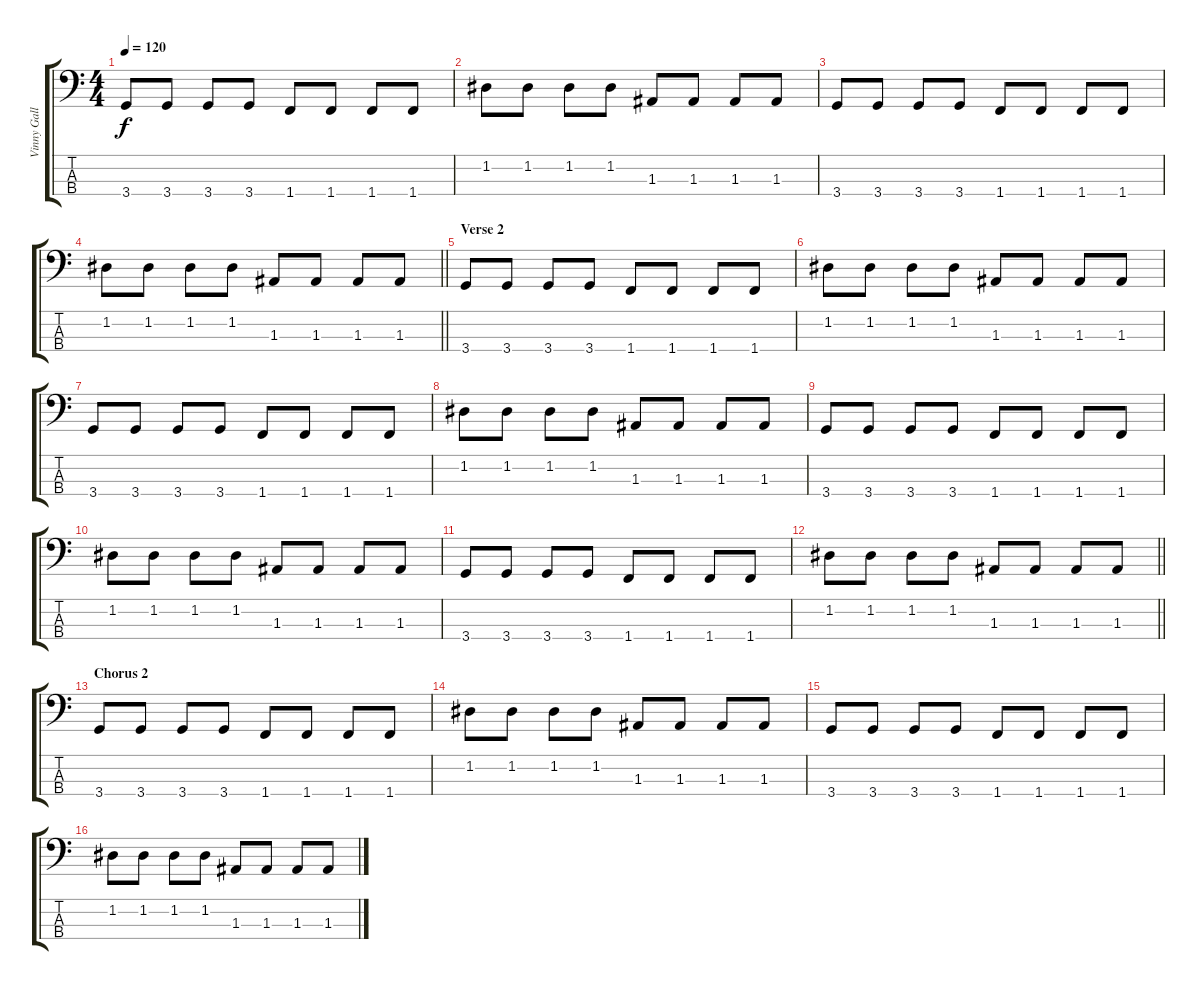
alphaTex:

\track ("Vinny Gallagher" "Vinny Gall") {instrument electricbassfinger}
\staff {score tabs}
\tuning (G2 D2 A1 E1) {hide}
\ts (4 4)
\tempo 120
\clef f4
\ks c
3.4.8{dy f} 3.4.8 3.4.8 3.4.8 1.4.8 1.4.8 1.4.8 1.4.8 |
1.2.8 1.2.8 1.2.8 1.2.8 1.3.8 1.3.8 1.3.8 1.3.8 |
3.4.8 3.4.8 3.4.8 3.4.8 1.4.8 1.4.8 1.4.8 1.4.8 |
\barLineRight lightlight
1.2.8 1.2.8 1.2.8 1.2.8 1.3.8 1.3.8 1.3.8 1.3.8 |
\section ("" "Verse 2")
3.4.8 3.4.8 3.4.8 3.4.8 1.4.8 1.4.8 1.4.8 1.4.8 |
1.2.8 1.2.8 1.2.8 1.2.8 1.3.8 1.3.8 1.3.8 1.3.8 |
3.4.8 3.4.8 3.4.8 3.4.8 1.4.8 1.4.8 1.4.8 1.4.8 |
1.2.8 1.2.8 1.2.8 1.2.8 1.3.8 1.3.8 1.3.8 1.3.8 |
3.4.8 3.4.8 3.4.8 3.4.8 1.4.8 1.4.8 1.4.8 1.4.8 |
1.2.8 1.2.8 1.2.8 1.2.8 1.3.8 1.3.8 1.3.8 1.3.8 |
3.4.8 3.4.8 3.4.8 3.4.8 1.4.8 1.4.8 1.4.8 1.4.8 |
\barLineRight lightlight
1.2.8 1.2.8 1.2.8 1.2.8 1.3.8 1.3.8 1.3.8 1.3.8 |
\section ("" "Chorus 2")
3.4.8 3.4.8 3.4.8 3.4.8 1.4.8 1.4.8 1.4.8 1.4.8 |
1.2.8 1.2.8 1.2.8 1.2.8 1.3.8 1.3.8 1.3.8 1.3.8 |
3.4.8 3.4.8 3.4.8 3.4.8 1.4.8 1.4.8 1.4.8 1.4.8 |
1.2.8 1.2.8 1.2.8 1.2.8 1.3.8 1.3.8 1.3.8 1.3.8
